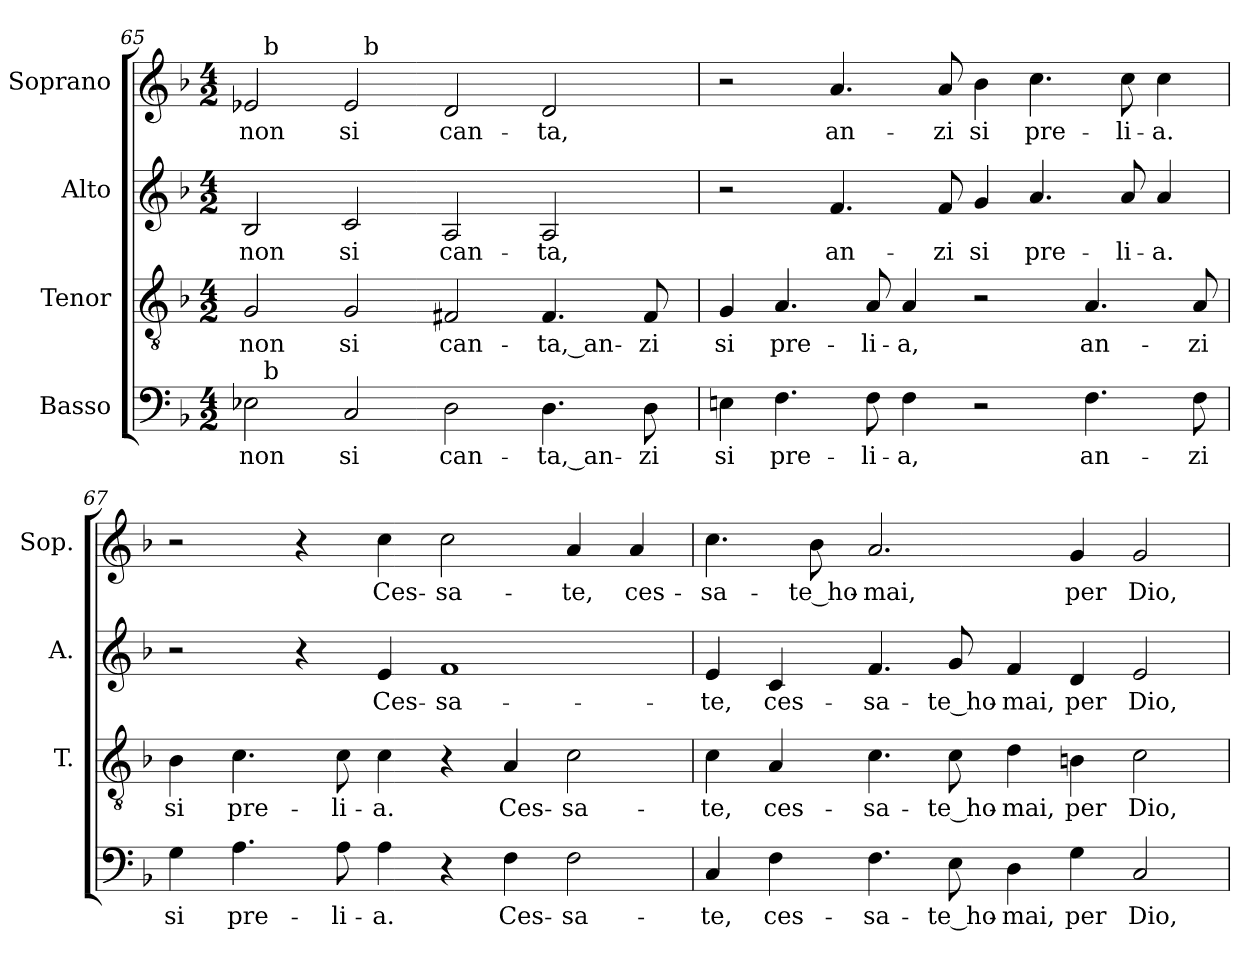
**kern	**text	**kern	**text	**kern	**text	**kern	**text
*part4	*part4	*part3	*part3	*part2	*part2	*part1	*part1
*staff4	*staff4	*staff3	*staff3	*staff2	*staff2	*staff1	*staff1
*I"Basso	*	*I"Tenor	*	*I"Alto	*	*I"Soprano	*
*	*	*I'T.	*	*I'A.	*	*I'Sop.	*
*clefF4	*	*clefGv2	*	*clefG2	*	*clefG2	*
*	*	*ITrd7c12	*	*	*	*	*
*k[b-]	*	*k[b-]	*	*k[b-]	*	*k[b-]	*
*F:	*	*F:	*	*F:	*	*F:	*
*M4/2	*	*M4/2	*	*M4/2	*	*M4/2	*
=65	=65	=65	=65	=65	=65	=65	=65
!	!LO:LY:b:color=#000000	!	!	!	!	!	!
!	!	!	!LO:LY:b:color=#000000	!	!	!	!
!	!	!	!	!	!LO:LY:b:color=#000000	!	!
!	!	!	!	!	!	!	!LO:LY:b:color=#000000
*^	*	*	*	*	*	*^	*
*	*	*	*	*	*	*	*	*^	*
2E-i\	32ryy	non	2GGi/	non	2B-i/	non	2e-i/	32ryy	2ryy	non
.	256ryy	.	.	.	.	.	.	256ryy	.	.
!	!	!	!	!	!	!	!	!LO:TX:a:t=b	!	!
!	!LO:TX:a:t=b	!	!	!	!	!	!	!	!	!
.	1ryy	.	.	.	.	.	.	1ryy	.	.
!	!	!LO:LY:b:color=#000000	!	!	!	!	!	!	!	!
!	!	!	!	!LO:LY:b:color=#000000	!	!	!	!	!	!
!	!	!	!	!	!	!LO:LY:b:color=#000000	!	!	!	!
!	!	!	!	!	!	!	!	!	!	!LO:LY:b:color=#000000
2Ci/	.	si	2GGi/	si	2ci/	si	2e-i/	.	32ryy	si
.	.	.	.	.	.	.	.	.	256ryy	.
!	!	!	!	!	!	!	!	!	!LO:TX:a:t=b	!
.	.	.	.	.	.	.	.	.	1ryy	.
!	!	!LO:LY:b:color=#000000	!	!	!	!	!	!	!	!
!	!	!	!	!LO:LY:b:color=#000000	!	!	!	!	!	!
!	!	!	!	!	!	!LO:LY:b:color=#000000	!	!	!	!
!	!	!	!	!	!	!	!	!	!	!LO:LY:b:color=#000000
2Di\	.	can-	2FF#Xi/	can-	2Ai/	can-	2di/	.	.	can-
.	2ryy	.	.	.	.	.	.	2ryy	.	.
!	!	!LO:LY:b:color=#000000	!	!	!	!	!	!	!	!
!	!	!	!	!LO:LY:b:color=#000000	!	!	!	!	!	!
!	!	!	!	!	!	!LO:LY:b:color=#000000	!	!	!	!
!	!	!	!	!	!	!	!	!	!	!LO:LY:b:color=#000000
4.Di\	.	-ta,_an-	4.FF#i/	-ta,_an-	2Ai/	-ta,	2di/	.	.	-ta,
.	4ryy	.	.	.	.	.	.	4ryy	4ryy	.
.	8ryy	.	.	.	.	.	.	8ryy	8ryy	.
!	!	!LO:LY:b:color=#000000	!	!	!	!	!	!	!	!
!	!	!	!	!LO:LY:b:color=#000000	!	!	!	!	!	!
8Di\	.	-zi	8FF#i/	-zi	.	.	.	.	.	.
.	16ryy	.	.	.	.	.	.	16ryy	16ryy	.
.	64..ryy	.	.	.	.	.	.	64..ryy	64..ryy	.
*v	*v	*	*	*	*	*	*v	*v	*v	*
!!LO:LB:g=z
=66	=66	=66	=66	=66	=66	=66	=66
*^	*	*	*	*	*	*^	*
*	*	*	*	*	*	*	*	*^	*
!	!	!LO:LY:b:color=#000000	!	!	!	!	!	!	!	!
*v	*v	*	*	*	*	*	*v	*v	*v	*
*^	*	*	*	*	*	*^	*
*	*	*	*	*	*	*	*	*^	*
!	!	!	!	!LO:LY:b:color=#000000	!	!	!	!	!	!
*v	*v	*	*	*	*	*	*v	*v	*v	*
4Eni\	si	4GGi/	si	2r	.	2r	.
!	!LO:LY:b:color=#000000	!	!	!	!	!	!
!	!	!	!LO:LY:b:color=#000000	!	!	!	!
4.Fi\	pre-	4.AAi/	pre-	.	.	.	.
!	!	!	!	!	!LO:LY:b:color=#000000	!	!
!	!	!	!	!	!	!	!LO:LY:b:color=#000000
.	.	.	.	4.fi/	an-	4.ai/	an-
!	!LO:LY:b:color=#000000	!	!	!	!	!	!
!	!	!	!LO:LY:b:color=#000000	!	!	!	!
8Fi\	-li-	8AAi/	-li-	.	.	.	.
!	!LO:LY:b:color=#000000	!	!	!	!	!	!
!	!	!	!LO:LY:b:color=#000000	!	!	!	!
4Fi\	-a,	4AAi/	-a,	.	.	.	.
!	!	!	!	!	!LO:LY:b:color=#000000	!	!
!	!	!	!	!	!	!	!LO:LY:b:color=#000000
.	.	.	.	8fi/	-zi	8ai/	-zi
!	!	!	!	!	!LO:LY:b:color=#000000	!	!
!	!	!	!	!	!	!	!LO:LY:b:color=#000000
2r	.	2r	.	4gi/	si	4b-i\	si
!	!	!	!	!	!LO:LY:b:color=#000000	!	!
!	!	!	!	!	!	!	!LO:LY:b:color=#000000
.	.	.	.	4.ai/	pre-	4.cci\	pre-
!	!LO:LY:b:color=#000000	!	!	!	!	!	!
!	!	!	!LO:LY:b:color=#000000	!	!	!	!
4.Fi\	an-	4.AAi/	an-	.	.	.	.
!	!	!	!	!	!LO:LY:b:color=#000000	!	!
!	!	!	!	!	!	!	!LO:LY:b:color=#000000
.	.	.	.	8ai/	-li-	8cci\	-li-
!	!	!	!	!	!LO:LY:b:color=#000000	!	!
!	!	!	!	!	!	!	!LO:LY:b:color=#000000
.	.	.	.	4ai/	-a.	4cci\	-a.
!	!LO:LY:b:color=#000000	!	!	!	!	!	!
!	!	!	!LO:LY:b:color=#000000	!	!	!	!
8Fi\	-zi	8AAi/	-zi	.	.	.	.
=67	=67	=67	=67	=67	=67	=67	=67
!	!LO:LY:b:color=#000000	!	!	!	!	!	!
!	!	!	!LO:LY:b:color=#000000	!	!	!	!
4Gi\	si	4BB-i\	si	2r	.	2r	.
!	!LO:LY:b:color=#000000	!	!	!	!	!	!
!	!	!	!LO:LY:b:color=#000000	!	!	!	!
4.Ai\	pre-	4.Ci\	pre-	.	.	.	.
.	.	.	.	4r	.	4r	.
!	!LO:LY:b:color=#000000	!	!	!	!	!	!
!	!	!	!LO:LY:b:color=#000000	!	!	!	!
8Ai\	-li-	8Ci\	-li-	.	.	.	.
!	!LO:LY:b:color=#000000	!	!	!	!	!	!
!	!	!	!LO:LY:b:color=#000000	!	!	!	!
!	!	!	!	!	!LO:LY:b:color=#000000	!	!
!	!	!	!	!	!	!	!LO:LY:b:color=#000000
4Ai\	-a.	4Ci\	-a.	4ei/	Ces-	4cci\	Ces-
!	!	!	!	!	!LO:LY:b:color=#000000	!	!
!	!	!	!	!	!	!	!LO:LY:b:color=#000000
4r	.	4r	.	1fi	-sa-	2cci\	-sa-
!	!LO:LY:b:color=#000000	!	!	!	!	!	!
!	!	!	!LO:LY:b:color=#000000	!	!	!	!
4Fi\	Ces-	4AAi/	Ces-	.	.	.	.
!	!LO:LY:b:color=#000000	!	!	!	!	!	!
!	!	!	!LO:LY:b:color=#000000	!	!	!	!
!	!	!	!	!	!	!	!LO:LY:b:color=#000000
2Fi\	-sa-	2Ci\	-sa-	.	.	4ai/	-te,
!	!	!	!	!	!	!	!LO:LY:b:color=#000000
.	.	.	.	.	.	4ai/	ces-
=68	=68	=68	=68	=68	=68	=68	=68
!	!LO:LY:b:color=#000000	!	!	!	!	!	!
!	!	!	!LO:LY:b:color=#000000	!	!	!	!
!	!	!	!	!	!LO:LY:b:color=#000000	!	!
!	!	!	!	!	!	!	!LO:LY:b:color=#000000
4Ci/	-te,	4Ci\	-te,	4ei/	-te,	4.cci\	-sa-
!	!LO:LY:b:color=#000000	!	!	!	!	!	!
!	!	!	!LO:LY:b:color=#000000	!	!	!	!
!	!	!	!	!	!LO:LY:b:color=#000000	!	!
4Fi\	ces-	4AAi/	ces-	4ci/	ces-	.	.
!	!	!	!	!	!	!	!LO:LY:b:color=#000000
.	.	.	.	.	.	8b-i\	-te_ho-
!	!LO:LY:b:color=#000000	!	!	!	!	!	!
!	!	!	!LO:LY:b:color=#000000	!	!	!	!
!	!	!	!	!	!LO:LY:b:color=#000000	!	!
!	!	!	!	!	!	!	!LO:LY:b:color=#000000
4.Fi\	-sa-	4.Ci\	-sa-	4.fi/	-sa-	2.ai/	-mai,
!	!LO:LY:b:color=#000000	!	!	!	!	!	!
!	!	!	!LO:LY:b:color=#000000	!	!	!	!
!	!	!	!	!	!LO:LY:b:color=#000000	!	!
8Ei\	-te_ho-	8Ci\	-te_ho-	8gi/	-te_ho-	.	.
!	!LO:LY:b:color=#000000	!	!	!	!	!	!
!	!	!	!LO:LY:b:color=#000000	!	!	!	!
!	!	!	!	!	!LO:LY:b:color=#000000	!	!
4Di\	-mai,	4Di\	-mai,	4fi/	-mai,	.	.
!	!LO:LY:b:color=#000000	!	!	!	!	!	!
!	!	!	!LO:LY:b:color=#000000	!	!	!	!
!	!	!	!	!	!LO:LY:b:color=#000000	!	!
!	!	!	!	!	!	!	!LO:LY:b:color=#000000
4Gi\	per	4BBni\	per	4di/	per	4gi/	per
!	!LO:LY:b:color=#000000	!	!	!	!	!	!
!	!	!	!LO:LY:b:color=#000000	!	!	!	!
!	!	!	!	!	!LO:LY:b:color=#000000	!	!
!	!	!	!	!	!	!	!LO:LY:b:color=#000000
2Ci/	Dio,	2Ci\	Dio,	2ei/	Dio,	2gi/	Dio,
=	=	=	=	=	=	=	=
*-	*-	*-	*-	*-	*-	*-	*-
